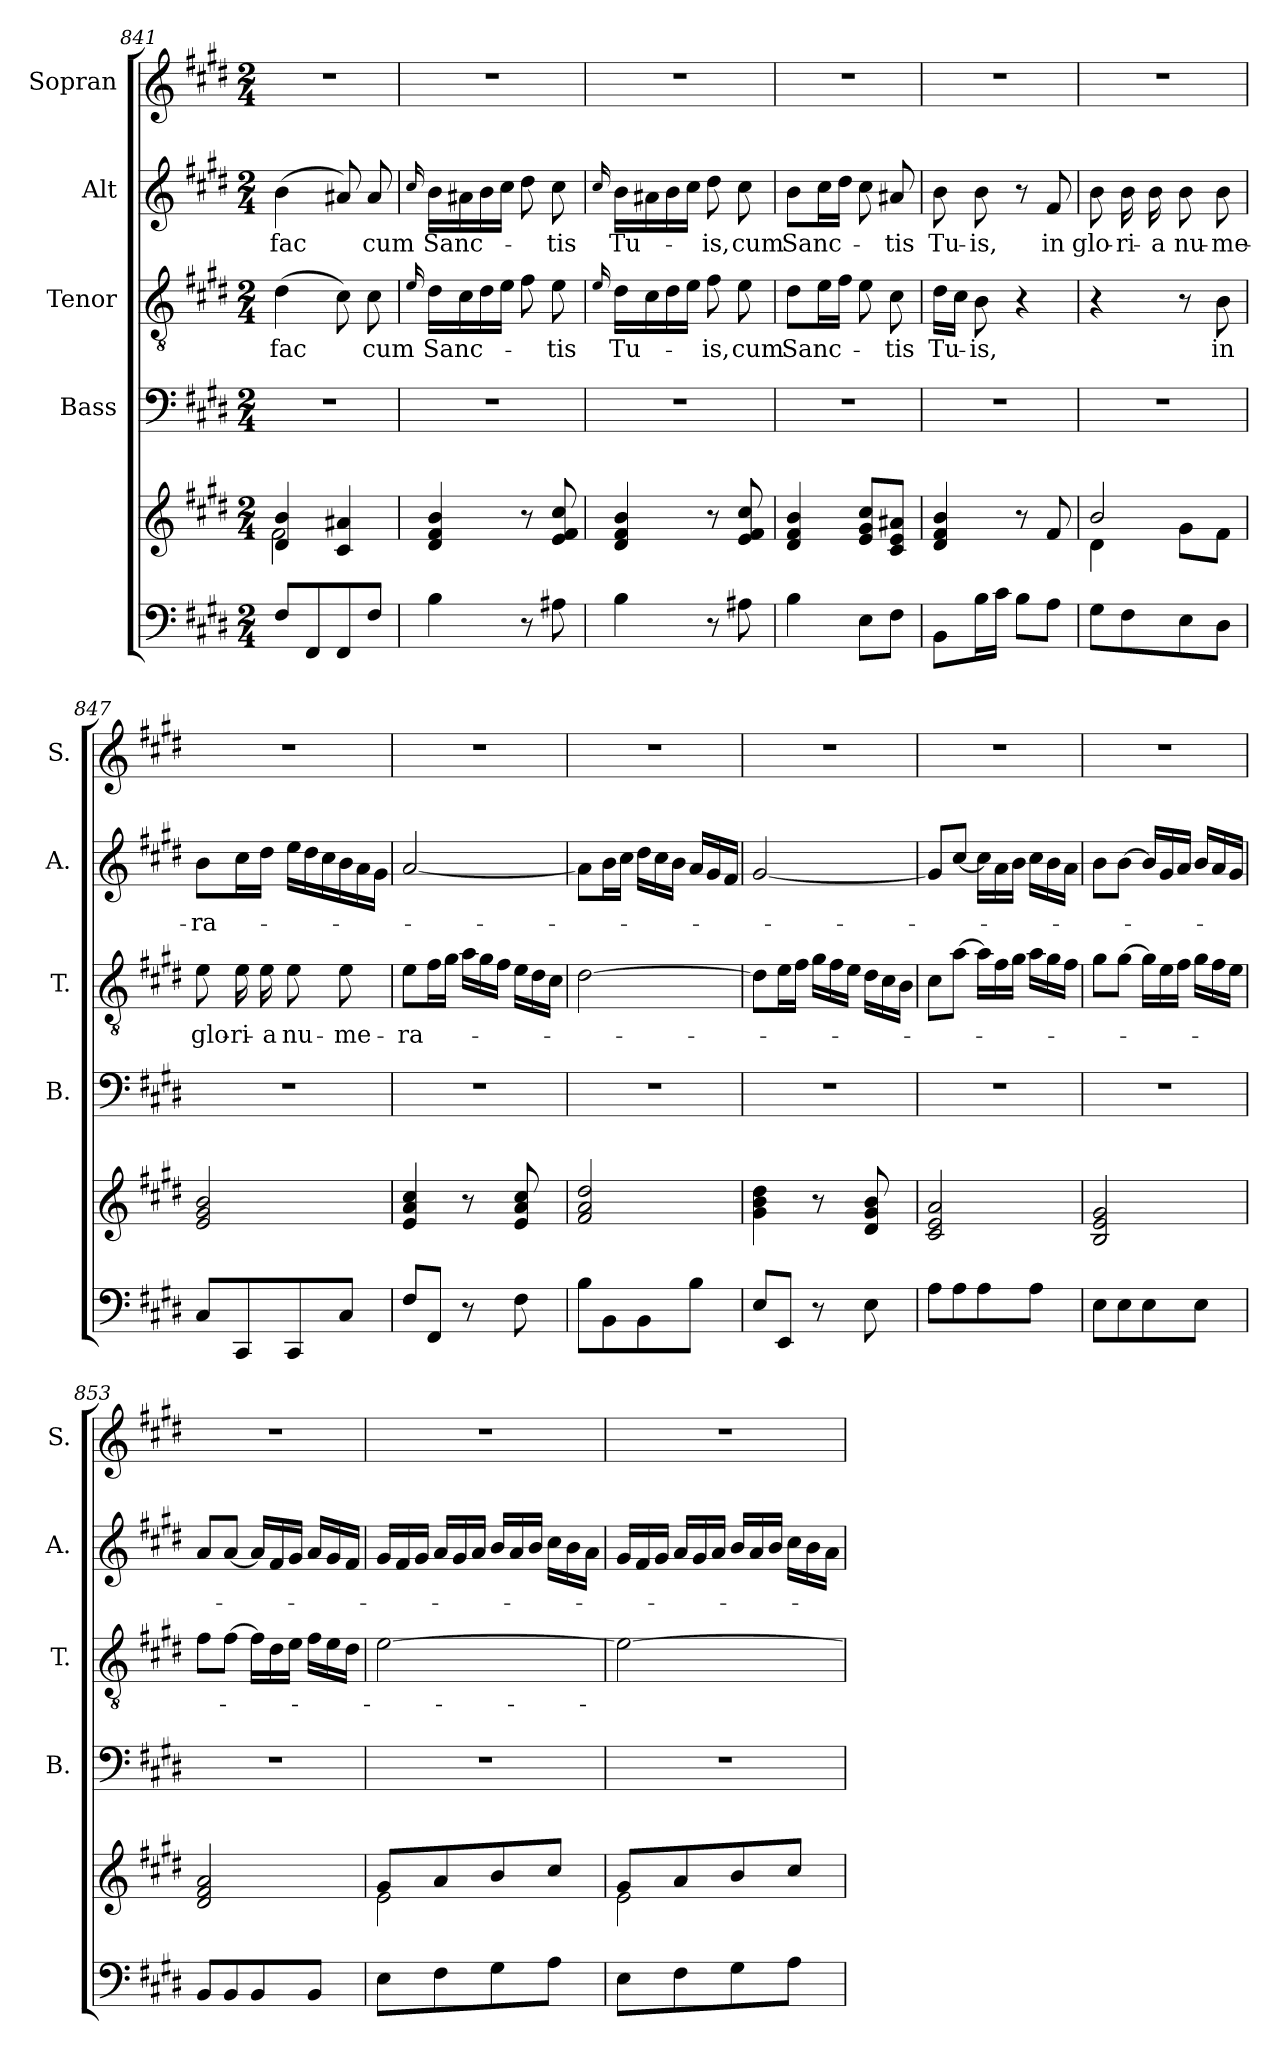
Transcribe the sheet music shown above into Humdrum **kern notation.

**kern	**kern	**kern	**kern	**text	**kern	**text	**kern
*part5	*part5	*part4	*part3	*part3	*part2	*part2	*part1
*staff6	*staff5	*staff4	*staff3	*staff3	*staff2	*staff2	*staff1
*	*	*I"Bass	*I"Tenor	*	*I"Alt	*	*I"Sopran
*	*	*I'B.	*I'T.	*	*I'A.	*	*I'S.
*clefF4	*clefG2	*clefF4	*clefGv2	*	*clefG2	*	*clefG2
*k[f#c#g#d#]	*k[f#c#g#d#]	*k[f#c#g#d#]	*k[f#c#g#d#]	*	*k[f#c#g#d#]	*	*k[f#c#g#d#]
*E:	*E:	*E:	*E:	*	*E:	*	*E:
*M2/4	*M2/4	*M2/4	*M2/4	*	*M2/4	*	*M2/4
=841	=841	=841	=841	=841	=841	=841	=841
*	*^	*	*	*	*	*	*
!	!	!	!	!	!LO:LY:b	!	!LO:LY:b	!
8F#/L	4d#/ 4b/	2f#\	2r	(>4d#\	fac	(>4b\	fac	2r
8FF#/	.	.	.	.	.	.	.	.
8FF#/	4c#/ 4a#X/	.	.	8c#\)	.	8a#X/)	.	.
!	!	!	!	!	!LO:LY:b	!	!LO:LY:b	!
8F#/J	.	.	.	8c#\	cum	8a#/	cum	.
*	*v	*v	*	*	*	*	*	*
=842	=842	=842	=842	=842	=842	=842	=842
.	.	.	16qqe/	.	16qqcc#/	.	.
!	!	!	!	!LO:LY:b	!	!LO:LY:b	!
4B\	4d#/ 4f#/ 4b/	2r	16d#\LL	Sanc-	16b\LL	Sanc-	2r
.	.	.	16c#\	.	16a#X\	.	.
.	.	.	16d#\	.	16b\	.	.
.	.	.	16e\JJ	.	16cc#\JJ	.	.
8r	8r	.	8f#\	.	8dd#\	.	.
!	!	!	!	!LO:LY:b	!	!LO:LY:b	!
8A#X\	8e/ 8f#/ 8cc#/	.	8e\	-tis	8cc#\	-tis	.
=843	=843	=843	=843	=843	=843	=843	=843
.	.	.	16qqe/	.	16qqcc#/	.	.
!	!	!	!	!LO:LY:b	!	!LO:LY:b	!
4B\	4d#/ 4f#/ 4b/	2r	16d#\LL	Tu-	16b\LL	Tu-	2r
.	.	.	16c#\	.	16a#X\	.	.
.	.	.	16d#\	.	16b\	.	.
.	.	.	16e\JJ	.	16cc#\JJ	.	.
!	!	!	!	!LO:LY:b	!	!LO:LY:b	!
8r	8r	.	8f#\	-is,	8dd#\	-is,	.
!	!	!	!	!LO:LY:b	!	!LO:LY:b	!
8A#X\	8e/ 8f#/ 8cc#/	.	8e\	cum	8cc#\	cum	.
=844	=844	=844	=844	=844	=844	=844	=844
!	!	!	!	!LO:LY:b	!	!LO:LY:b	!
4B\	4d#/ 4f#/ 4b/	2r	8d#\L	Sanc-	8b\L	Sanc-	2r
.	.	.	16e\L	.	16cc#\L	.	.
.	.	.	16f#\JJ	.	16dd#\JJ	.	.
8E\L	8e/ 8g#/ 8cc#/L	.	8e\	.	8cc#\	.	.
!	!	!	!	!LO:LY:b	!	!LO:LY:b	!
8F#\J	8c#/ 8e/ 8a#X/J	.	8c#\	-tis	8a#X/	-tis	.
=845	=845	=845	=845	=845	=845	=845	=845
!	!	!	!	!LO:LY:b	!	!LO:LY:b	!
8BB\L	4d#/ 4f#/ 4b/	2r	16d#\LL	Tu-	8b\	Tu-	2r
.	.	.	16c#\JJ	.	.	.	.
!	!	!	!	!LO:LY:b	!	!LO:LY:b	!
16B\L	.	.	8B\	-is,	8b\	-is,	.
16c#\JJ	.	.	.	.	.	.	.
8B\L	8r	.	4r	.	8r	.	.
!	!	!	!	!	!	!LO:LY:b	!
8A\J	8f#/	.	.	.	8f#/	in	.
=846	=846	=846	=846	=846	=846	=846	=846
*	*^	*	*	*	*	*	*
!	!	!	!	!	!	!	!LO:LY:b	!
8G#\L	2b/	4d#\	2r	4r	.	8b\	glo-	2r
!	!	!	!	!	!	!	!LO:LY:b	!
8F#\	.	.	.	.	.	16b\	-ri-	.
!	!	!	!	!	!	!	!LO:LY:b	!
.	.	.	.	.	.	16b\	-a	.
!	!	!	!	!	!	!	!LO:LY:b	!
8E\	.	8g#\L	.	8r	.	8b\	nu-	.
!	!	!	!	!	!LO:LY:b	!	!LO:LY:b	!
8D#\J	.	8f#\J	.	8B\	in	8b\	-me-	.
!!LO:LB:g=z
=847	=847	=847	=847	=847	=847	=847	=847	=847
!	!	!	!	!	!LO:LY:b	!	!LO:LY:b	!
*	*v	*v	*	*	*	*	*	*
8C#/L	2e/ 2g#/ 2b/	2r	8e\	glo-	8b\L	-ra-	2r
!	!	!	!	!LO:LY:b	!	!	!
8CC#/	.	.	16e\	-ri-	16cc#\L	.	.
!	!	!	!	!LO:LY:b	!	!	!
.	.	.	16e\	-a	16dd#\JJ	.	.
!	!	!	!	!LO:LY:b	!	!	!
*	*	*	*	*	*Xtuplet	*	*
8CC#/	.	.	8e\	nu-	24ee\LL	.	.
.	.	.	.	.	24dd#\	.	.
.	.	.	.	.	24cc#\	.	.
!	!	!	!	!LO:LY:b	!	!	!
8C#/J	.	.	8e\	-me-	24b\	.	.
.	.	.	.	.	24a\	.	.
.	.	.	.	.	24g#\JJ	.	.
=848	=848	=848	=848	=848	=848	=848	=848
!	!	!	!	!LO:LY:b	!	!	!
8F#/L	4e/ 4a/ 4cc#/	2r	8e\L	-ra-	[2a/	.	2r
8FF#/J	.	.	16f#\L	.	.	.	.
.	.	.	16g#\JJ	.	.	.	.
*	*	*	*Xtuplet	*	*	*	*
8r	8r	.	24a\LL	.	.	.	.
.	.	.	24g#\	.	.	.	.
.	.	.	24f#\JJ	.	.	.	.
8F#\	8e/ 8a/ 8cc#/	.	24e\LL	.	.	.	.
.	.	.	24d#\	.	.	.	.
.	.	.	24c#\JJ	.	.	.	.
=849	=849	=849	=849	=849	=849	=849	=849
8B\L	2f#/ 2a/ 2dd#/	2r	[2d#\	.	8a\L]	.	2r
8BB\	.	.	.	.	16b\L	.	.
.	.	.	.	.	16cc#\JJ	.	.
8BB\	.	.	.	.	24dd#\LL	.	.
.	.	.	.	.	24cc#\	.	.
.	.	.	.	.	24b\JJ	.	.
8B\J	.	.	.	.	24a/LL	.	.
.	.	.	.	.	24g#/	.	.
.	.	.	.	.	24f#/JJ	.	.
=850	=850	=850	=850	=850	=850	=850	=850
8E/L	4g#\ 4b\ 4dd#\	2r	8d#\L]	.	[2g#/	.	2r
8EE/J	.	.	16e\L	.	.	.	.
.	.	.	16f#\JJ	.	.	.	.
8r	8r	.	24g#\LL	.	.	.	.
.	.	.	24f#\	.	.	.	.
.	.	.	24e\JJ	.	.	.	.
8E\	8d#/ 8g#/ 8b/	.	24d#\LL	.	.	.	.
.	.	.	24c#\	.	.	.	.
.	.	.	24B\JJ	.	.	.	.
=851	=851	=851	=851	=851	=851	=851	=851
8A\L	2c#/ 2e/ 2a/	2r	8c#\L	.	8g#/L]	.	2r
8A\	.	.	[8a\J	.	[8cc#/J	.	.
8A\	.	.	24a\LL]	.	24cc#\LL]	.	.
.	.	.	24f#\	.	24a\	.	.
.	.	.	24g#\JJ	.	24b\JJ	.	.
8A\J	.	.	24a\LL	.	24cc#\LL	.	.
.	.	.	24g#\	.	24b\	.	.
.	.	.	24f#\JJ	.	24a\JJ	.	.
=852	=852	=852	=852	=852	=852	=852	=852
8E\L	2B/ 2e/ 2g#/	2r	8g#\L	.	8b\L	.	2r
8E\	.	.	[8g#\J	.	[8b\J	.	.
8E\	.	.	24g#\LL]	.	24b/LL]	.	.
.	.	.	24e\	.	24g#/	.	.
.	.	.	24f#\JJ	.	24a/JJ	.	.
8E\J	.	.	24g#\LL	.	24b/LL	.	.
.	.	.	24f#\	.	24a/	.	.
.	.	.	24e\JJ	.	24g#/JJ	.	.
!!LO:LB:g=z
=853	=853	=853	=853	=853	=853	=853	=853
8BB/L	2d#/ 2f#/ 2a/	2r	8f#\L	.	8a/L	.	2r
8BB/	.	.	[8f#\J	.	[8a/J	.	.
8BB/	.	.	24f#\LL]	.	24a/LL]	.	.
.	.	.	24d#\	.	24f#/	.	.
.	.	.	24e\JJ	.	24g#/JJ	.	.
8BB/J	.	.	24f#\LL	.	24a/LL	.	.
.	.	.	24e\	.	24g#/	.	.
.	.	.	24d#\JJ	.	24f#/JJ	.	.
=854	=854	=854	=854	=854	=854	=854	=854
*	*^	*	*	*	*	*	*
8E\L	8g#/L	2e\	2r	[2e\	.	24g#/LL	.	2r
.	.	.	.	.	.	24f#/	.	.
.	.	.	.	.	.	24g#/JJ	.	.
8F#\	8a/	.	.	.	.	24a/LL	.	.
.	.	.	.	.	.	24g#/	.	.
.	.	.	.	.	.	24a/JJ	.	.
8G#\	8b/	.	.	.	.	24b/LL	.	.
.	.	.	.	.	.	24a/	.	.
.	.	.	.	.	.	24b/JJ	.	.
8A\J	8cc#/J	.	.	.	.	24cc#\LL	.	.
.	.	.	.	.	.	24b\	.	.
.	.	.	.	.	.	24a\JJ	.	.
=855	=855	=855	=855	=855	=855	=855	=855	=855
8E\L	8g#/L	2e\	2r	2e\_	.	24g#/LL	.	2r
.	.	.	.	.	.	24f#/	.	.
.	.	.	.	.	.	24g#/JJ	.	.
8F#\	8a/	.	.	.	.	24a/LL	.	.
.	.	.	.	.	.	24g#/	.	.
.	.	.	.	.	.	24a/JJ	.	.
8G#\	8b/	.	.	.	.	24b/LL	.	.
.	.	.	.	.	.	24a/	.	.
.	.	.	.	.	.	24b/JJ	.	.
8A\J	8cc#/J	.	.	.	.	24cc#\LL	.	.
.	.	.	.	.	.	24b\	.	.
.	.	.	.	.	.	24a\JJ	.	.
*	*v	*v	*	*	*	*	*	*
=	=	=	=	=	=	=	=
*-	*-	*-	*-	*-	*-	*-	*-
